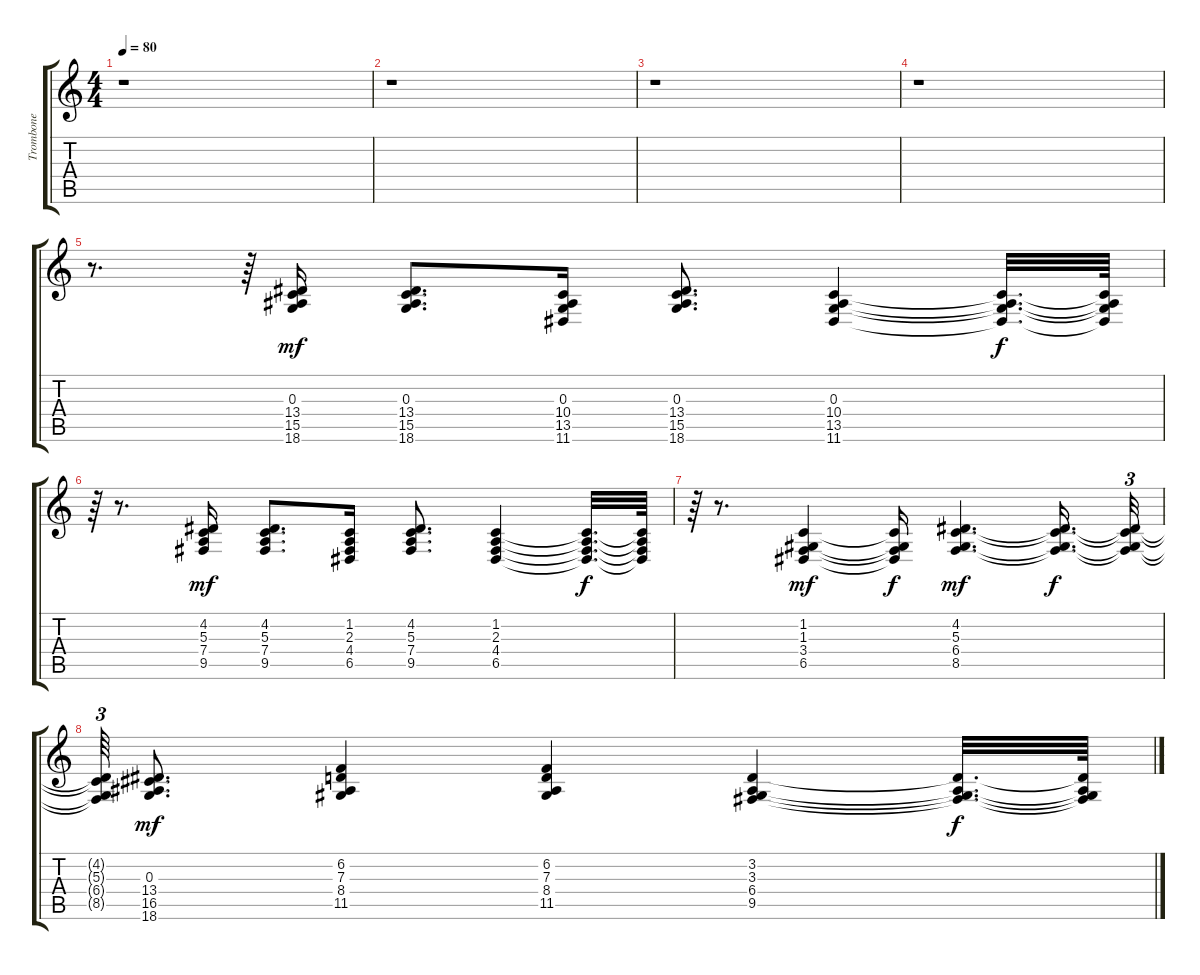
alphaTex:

\track ("Trombone" "Trombone") {instrument trombone}
\staff {score tabs}
\tuning (E4 B3 G3 D3 A2 E2) {hide}
\ts (4 4)
\tempo 80
\clef g2
\ks c
r.1{dy f} |
r.1 |
r.1 |
r.1 |
r.8{d} r.64{tu (3 2)} (0.3 13.4 15.5 18.6).16{dy mf} (0.3 13.4 15.5 18.6).8{d} (0.3 10.4 13.5 11.6).16 (0.3 13.4 15.5 18.6).8{d} (0.3 10.4 13.5 11.6).4 (0.3{t} 10.4{t} 13.5{t} 11.6{t}).32{d dy f} (0.3{t} 10.4{t} 13.5{t} 11.6{t}).64 |
r.64{tu (3 2)} r.8{d} (4.2 5.3 7.4 9.5).16{dy mf} (4.2 5.3 7.4 9.5).8{d} (1.2 2.3 4.4 6.5).16 (4.2 5.3 7.4 9.5).8{d} (1.2 2.3 4.4 6.5).4 (1.2{t} 2.3{t} 4.4{t} 6.5{t}).32{d dy f} (1.2{t} 2.3{t} 4.4{t} 6.5{t}).64 |
r.64{tu (3 2)} r.8{d} (1.2 1.3 3.4 6.5).4{dy mf} (1.2{t} 1.3{t} 3.4{t} 6.5{t}).16{dy f} (4.2 5.3 6.4 8.5).4{d dy mf} (4.2{t} 5.3{t} 6.4{t} 8.5{t}).16{d dy f} (4.2{t} 5.3{t} 6.4{t} 8.5{t}).32{tu (3 2)} |
(4.2{t} 5.3{t} 6.4{t} 8.5{t}).64{tu (3 2)} (0.3 13.4 16.5 18.6).8{d dy mf} (6.2 7.3 8.4 11.5).4 (6.2 7.3 8.4 11.5).4 (3.2 3.3 6.4 9.5).4 (3.2{t} 3.3{t} 6.4{t} 9.5{t}).32{d dy f} (3.2{t} 3.3{t} 6.4{t} 9.5{t}).64
